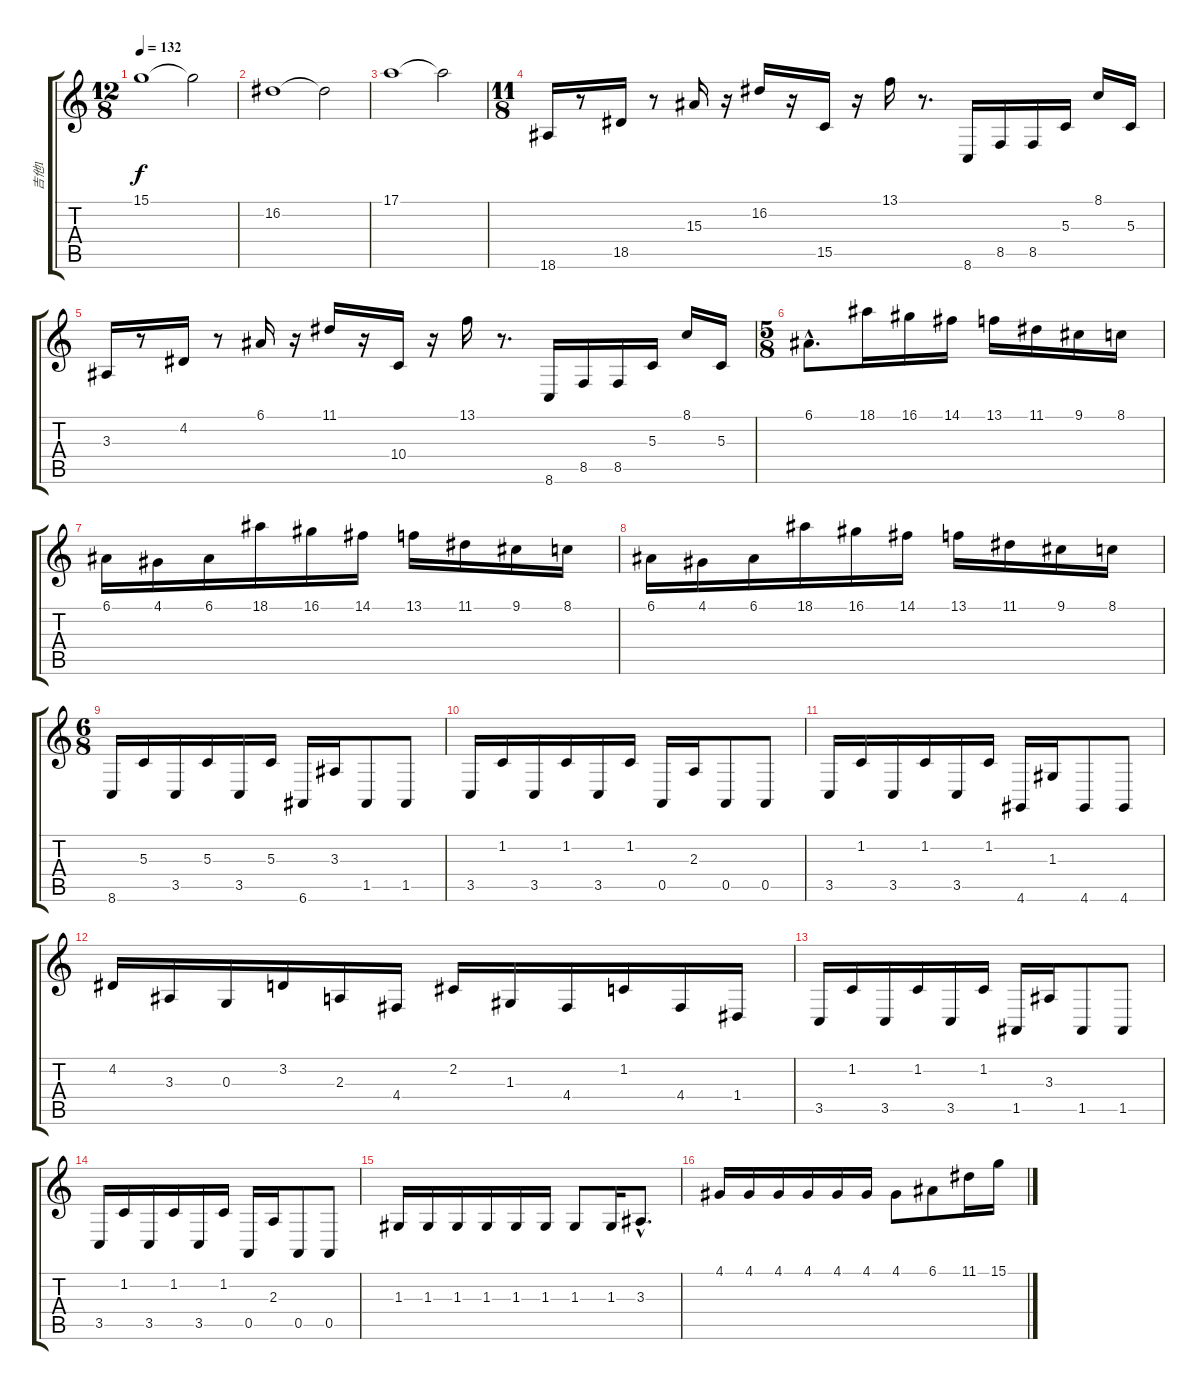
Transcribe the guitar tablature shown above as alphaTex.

\track ("吉他1" "吉他1") {instrument lead2sawtooth}
\staff {score tabs}
\tuning (E4 B3 G3 D3 A2 E2) {hide}
\ts (12 8)
\tempo 132
\clef g2
\ks c
15.1.1{dy f} 15.1{t}.2 |
16.2.1 16.2{t}.2 |
17.1.1 17.1{t}.2 |
\ts (11 8)
18.6.16 r.8 18.5.16 r.8 15.3.16 r.16 16.2.16 r.16 15.5.16 r.16 13.1.16 r.8{d} 8.6.16 8.5.16 8.5.16 5.3.16 8.1.16 5.3.16 |
3.3.16 r.8 4.2.16 r.8 6.1.16 r.16 11.1.16 r.16 10.4.16 r.16 13.1.16 r.8{d} 8.6.16 8.5.16 8.5.16 5.3.16 8.1.16 5.3.16 |
\ts (5 8)
6.1{hac}.8{d} 18.1.16 16.1.16 14.1.16 13.1.16 11.1.16 9.1.16 8.1.16 |
6.1.16 4.1.16 6.1.16 18.1.16 16.1.16 14.1.16 13.1.16 11.1.16 9.1.16 8.1.16 |
6.1.16 4.1.16 6.1.16 18.1.16 16.1.16 14.1.16 13.1.16 11.1.16 9.1.16 8.1.16 |
\ts (6 8)
8.6.16 5.3.16 3.5.16 5.3.16 3.5.16 5.3.16 6.6.16 3.3.16 1.5.8 1.5.8 |
3.5.16 1.2.16 3.5.16 1.2.16 3.5.16 1.2.16 0.5.16 2.3.16 0.5.8 0.5.8 |
3.5.16 1.2.16 3.5.16 1.2.16 3.5.16 1.2.16 4.6.16 1.3.16 4.6.8 4.6.8 |
4.2.16 3.3.16 0.3.16 3.2.16 2.3.16 4.4.16 2.2.16 1.3.16 4.4.16 1.2.16 4.4.16 1.4.16 |
3.5.16 1.2.16 3.5.16 1.2.16 3.5.16 1.2.16 1.5.16 3.3.16 1.5.8 1.5.8 |
3.5.16 1.2.16 3.5.16 1.2.16 3.5.16 1.2.16 0.5.16 2.3.16 0.5.8 0.5.8 |
1.3.16 1.3.16 1.3.16 1.3.16 1.3.16 1.3.16 1.3.8 1.3.16 3.3{hac}.8{d} |
4.1.16 4.1.16 4.1.16 4.1.16 4.1.16 4.1.16 4.1.8 6.1.8 11.1.16 15.1.16
